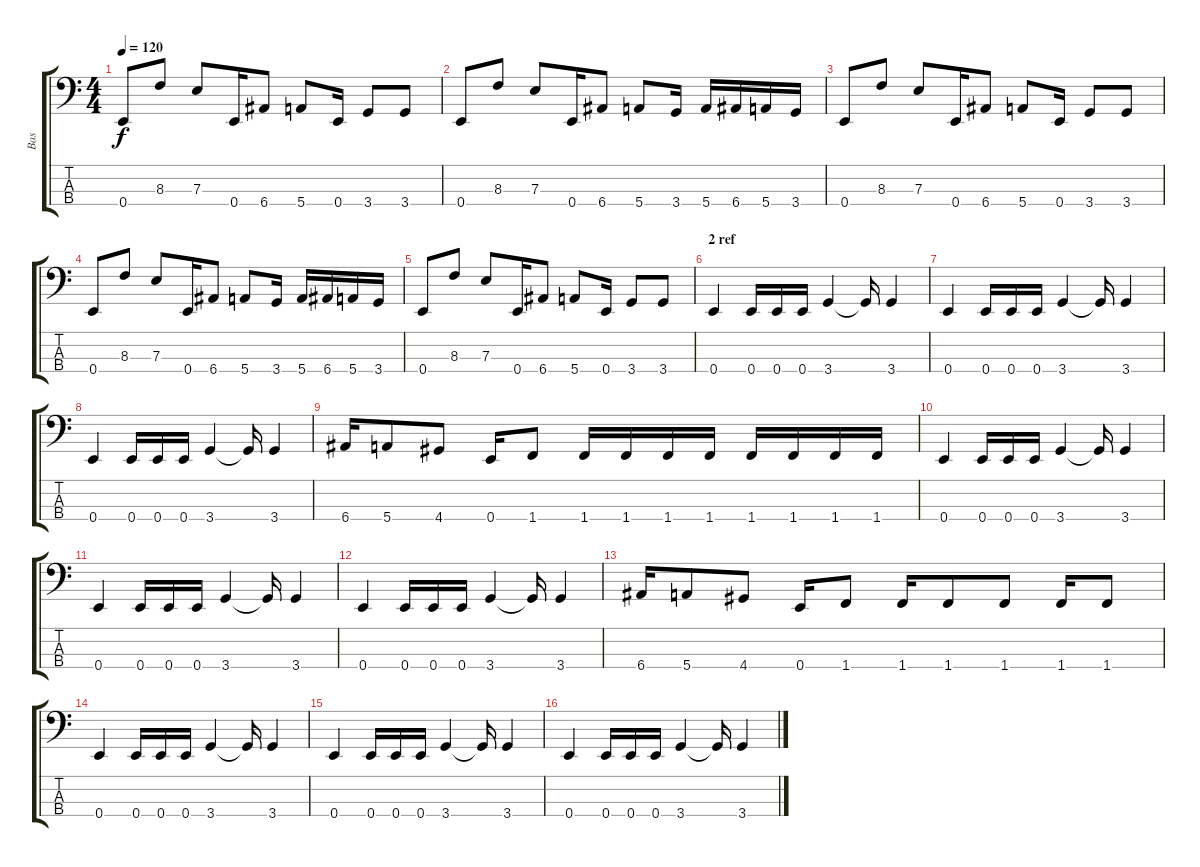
\track ("Bas" "Bas") {instrument slapbass1}
\staff {score tabs}
\tuning (G2 D2 A1 E1) {hide}
\ts (4 4)
\tempo 120
\clef f4
\ks c
0.4.8{dy f} 8.3.8 7.3.8 0.4.16 6.4.8 5.4.8 0.4.16 3.4.8 3.4.8 |
0.4.8 8.3.8 7.3.8 0.4.16 6.4.8 5.4.8 3.4.16 5.4.16 6.4.16 5.4.16 3.4.16 |
0.4.8 8.3.8 7.3.8 0.4.16 6.4.8 5.4.8 0.4.16 3.4.8 3.4.8 |
0.4.8 8.3.8 7.3.8 0.4.16 6.4.8 5.4.8 3.4.16 5.4.16 6.4.16 5.4.16 3.4.16 |
0.4.8 8.3.8 7.3.8 0.4.16 6.4.8 5.4.8 0.4.16 3.4.8 3.4.8 |
\section ("" "2 ref")
0.4.4 0.4.16 0.4.16 0.4.16 3.4.4 3.4{t}.16 3.4.4 |
0.4.4 0.4.16 0.4.16 0.4.16 3.4.4 3.4{t}.16 3.4.4 |
0.4.4 0.4.16 0.4.16 0.4.16 3.4.4 3.4{t}.16 3.4.4 |
6.4.16 5.4.8 4.4.8 0.4.16 1.4.8 1.4.16 1.4.16 1.4.16 1.4.16 1.4.16 1.4.16 1.4.16 1.4.16 |
0.4.4 0.4.16 0.4.16 0.4.16 3.4.4 3.4{t}.16 3.4.4 |
0.4.4 0.4.16 0.4.16 0.4.16 3.4.4 3.4{t}.16 3.4.4 |
0.4.4 0.4.16 0.4.16 0.4.16 3.4.4 3.4{t}.16 3.4.4 |
6.4.16 5.4.8 4.4.8 0.4.16 1.4.8 1.4.16 1.4.8 1.4.8 1.4.16 1.4.8 |
0.4.4 0.4.16 0.4.16 0.4.16 3.4.4 3.4{t}.16 3.4.4 |
0.4.4 0.4.16 0.4.16 0.4.16 3.4.4 3.4{t}.16 3.4.4 |
0.4.4 0.4.16 0.4.16 0.4.16 3.4.4 3.4{t}.16 3.4.4
